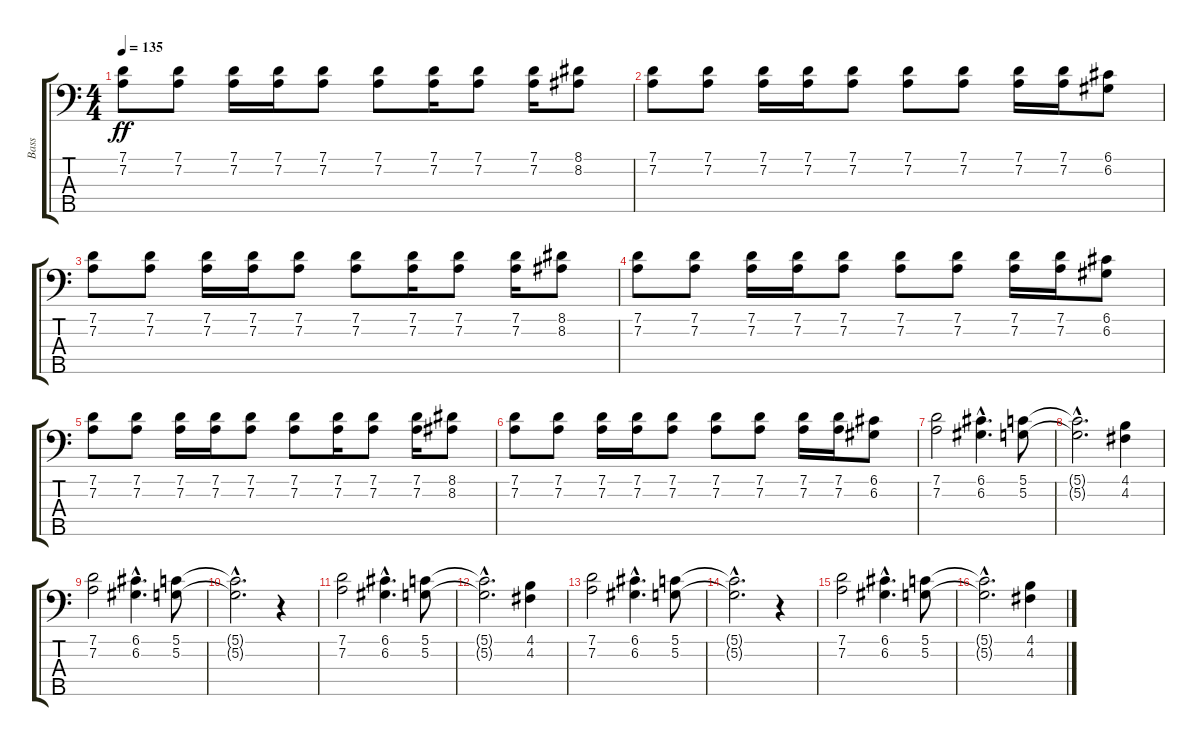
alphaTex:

\track ("Bass" "Bass") {instrument electricbassfinger}
\staff {score tabs}
\tuning (G2 D2 A1 E1 B0) {hide}
\ts (4 4)
\tempo 135
\clef f4
\ks c
(7.1 7.2).8{dy ff} (7.1 7.2).8 (7.1 7.2).16 (7.1 7.2).16 (7.1 7.2).8 (7.1 7.2).8 (7.1 7.2).16 (7.1 7.2).8 (7.1 7.2).16 (8.1 8.2).8 |
(7.1 7.2).8 (7.1 7.2).8 (7.1 7.2).16 (7.1 7.2).16 (7.1 7.2).8 (7.1 7.2).8 (7.1 7.2).8 (7.1 7.2).16 (7.1 7.2).16 (6.1 6.2).8 |
(7.1 7.2).8 (7.1 7.2).8 (7.1 7.2).16 (7.1 7.2).16 (7.1 7.2).8 (7.1 7.2).8 (7.1 7.2).16 (7.1 7.2).8 (7.1 7.2).16 (8.1 8.2).8 |
(7.1 7.2).8 (7.1 7.2).8 (7.1 7.2).16 (7.1 7.2).16 (7.1 7.2).8 (7.1 7.2).8 (7.1 7.2).8 (7.1 7.2).16 (7.1 7.2).16 (6.1 6.2).8 |
(7.1 7.2).8 (7.1 7.2).8 (7.1 7.2).16 (7.1 7.2).16 (7.1 7.2).8 (7.1 7.2).8 (7.1 7.2).16 (7.1 7.2).8 (7.1 7.2).16 (8.1 8.2).8 |
(7.1 7.2).8 (7.1 7.2).8 (7.1 7.2).16 (7.1 7.2).16 (7.1 7.2).8 (7.1 7.2).8 (7.1 7.2).8 (7.1 7.2).16 (7.1 7.2).16 (6.1 6.2).8 |
(7.1 7.2).2 (6.1{hac} 6.2{hac}).4{d} (5.1 5.2).8 |
(5.1{hac t} 5.2{hac t}).2{d} (4.1 4.2).4 |
(7.1 7.2).2 (6.1{hac} 6.2{hac}).4{d} (5.1 5.2).8 |
(5.1{hac t} 5.2{hac t}).2{d} r.4 |
(7.1 7.2).2 (6.1{hac} 6.2{hac}).4{d} (5.1 5.2).8 |
(5.1{hac t} 5.2{hac t}).2{d} (4.1 4.2).4 |
(7.1 7.2).2 (6.1{hac} 6.2{hac}).4{d} (5.1 5.2).8 |
(5.1{hac t} 5.2{hac t}).2{d} r.4 |
(7.1 7.2).2 (6.1{hac} 6.2{hac}).4{d} (5.1 5.2).8 |
(5.1{hac t} 5.2{hac t}).2{d} (4.1 4.2).4
